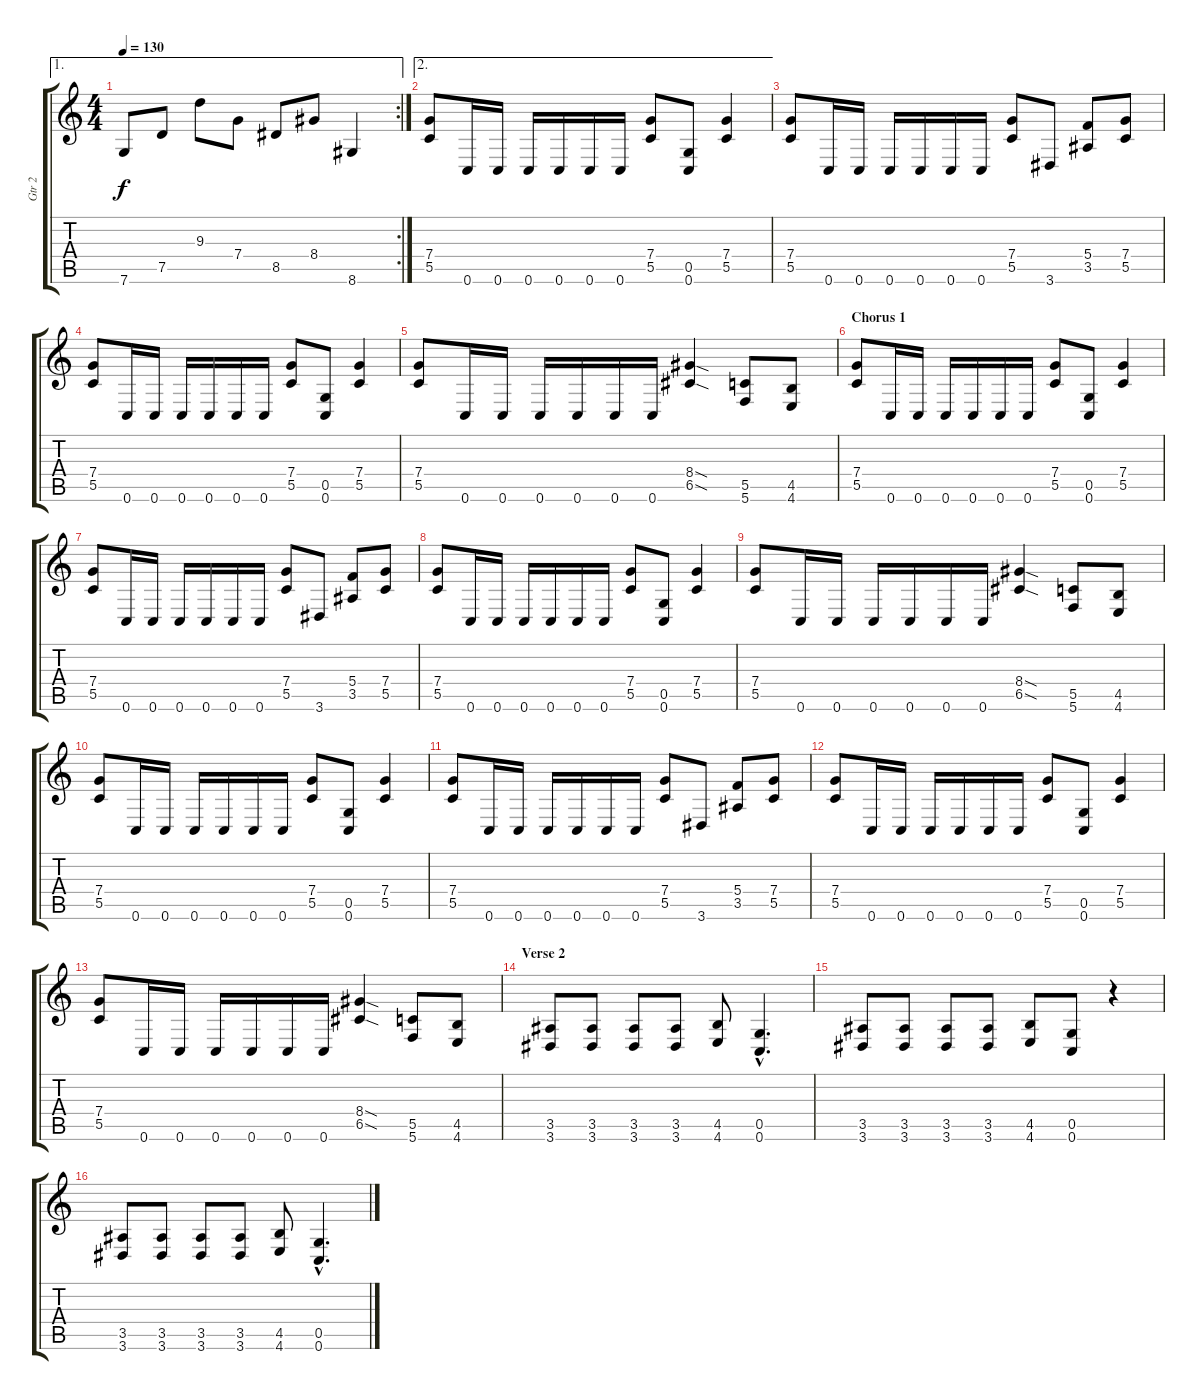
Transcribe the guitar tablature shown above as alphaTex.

\track ("Gtr 2" "Gtr 2") {instrument overdrivenguitar}
\staff {score tabs}
\tuning (D4 A3 F3 C3 G2 C2) {hide}
\ae 1
\rc 2
\ts (4 4)
\tempo 130
\clef g2
\ks c
7.6.8{dy f} 7.5.8 9.3.8 7.4.8 8.5.8 8.4.8 8.6.4 |
\ae 2
(7.4 5.5).8 0.6.16 0.6.16 0.6.16 0.6.16 0.6.16 0.6.16 (7.4 5.5).8 (0.5 0.6).8 (7.4 5.5).4 |
(7.4 5.5).8 0.6.16 0.6.16 0.6.16 0.6.16 0.6.16 0.6.16 (7.4 5.5).8 3.6.8 (5.4 3.5).8 (7.4 5.5).8 |
(7.4 5.5).8 0.6.16 0.6.16 0.6.16 0.6.16 0.6.16 0.6.16 (7.4 5.5).8 (0.5 0.6).8 (7.4 5.5).4 |
(7.4 5.5).8 0.6.16 0.6.16 0.6.16 0.6.16 0.6.16 0.6.16 (8.4{sod} 6.5{sod}).4 (5.5 5.6).8 (4.5 4.6).8 |
\section ("" "Chorus 1")
(7.4 5.5).8 0.6.16 0.6.16 0.6.16 0.6.16 0.6.16 0.6.16 (7.4 5.5).8 (0.5 0.6).8 (7.4 5.5).4 |
(7.4 5.5).8 0.6.16 0.6.16 0.6.16 0.6.16 0.6.16 0.6.16 (7.4 5.5).8 3.6.8 (5.4 3.5).8 (7.4 5.5).8 |
(7.4 5.5).8 0.6.16 0.6.16 0.6.16 0.6.16 0.6.16 0.6.16 (7.4 5.5).8 (0.5 0.6).8 (7.4 5.5).4 |
(7.4 5.5).8 0.6.16 0.6.16 0.6.16 0.6.16 0.6.16 0.6.16 (8.4{sod} 6.5{sod}).4 (5.5 5.6).8 (4.5 4.6).8 |
(7.4 5.5).8 0.6.16 0.6.16 0.6.16 0.6.16 0.6.16 0.6.16 (7.4 5.5).8 (0.5 0.6).8 (7.4 5.5).4 |
(7.4 5.5).8 0.6.16 0.6.16 0.6.16 0.6.16 0.6.16 0.6.16 (7.4 5.5).8 3.6.8 (5.4 3.5).8 (7.4 5.5).8 |
(7.4 5.5).8 0.6.16 0.6.16 0.6.16 0.6.16 0.6.16 0.6.16 (7.4 5.5).8 (0.5 0.6).8 (7.4 5.5).4 |
(7.4 5.5).8 0.6.16 0.6.16 0.6.16 0.6.16 0.6.16 0.6.16 (8.4{sod} 6.5{sod}).4 (5.5 5.6).8 (4.5 4.6).8 |
\section ("" "Verse 2")
(3.5 3.6).8 (3.5 3.6).8 (3.5 3.6).8 (3.5 3.6).8 (4.5 4.6).8 (0.5{hac} 0.6{hac}).4{d} |
(3.5 3.6).8 (3.5 3.6).8 (3.5 3.6).8 (3.5 3.6).8 (4.5 4.6).8 (0.5 0.6).8 r.4 |
(3.5 3.6).8 (3.5 3.6).8 (3.5 3.6).8 (3.5 3.6).8 (4.5 4.6).8 (0.5{hac} 0.6{hac}).4{d}
